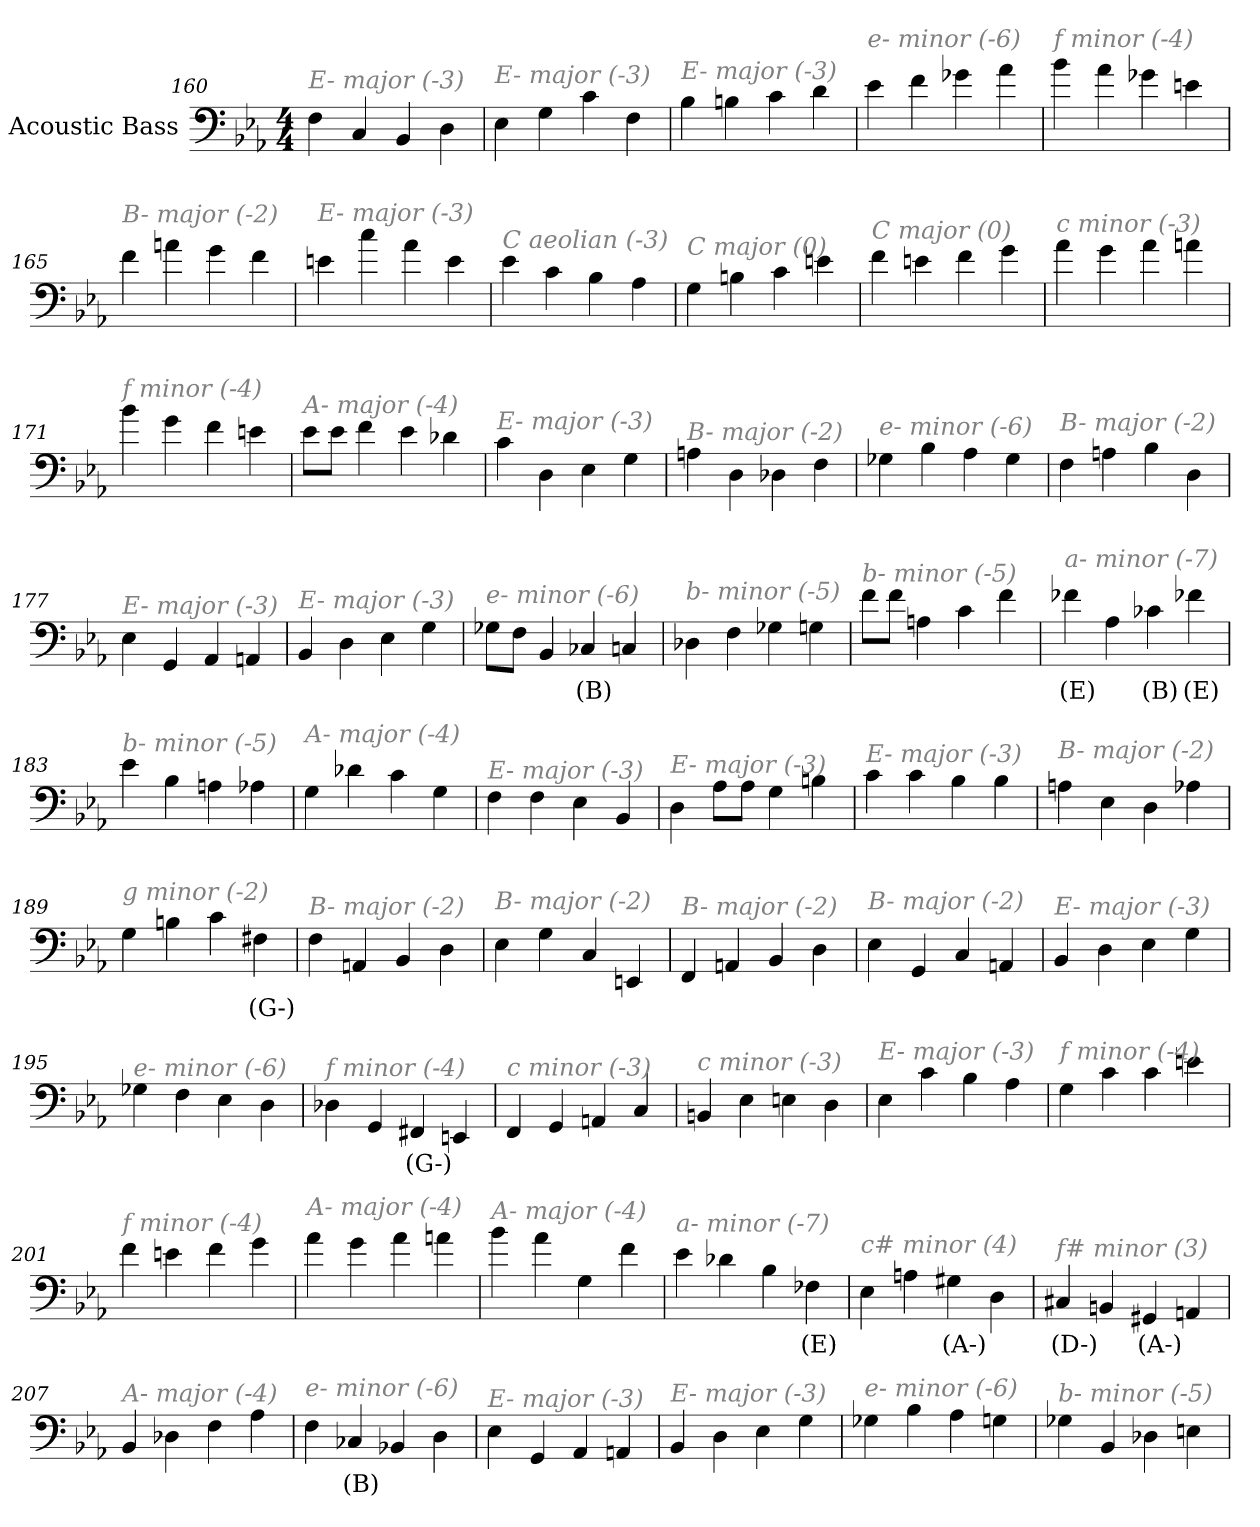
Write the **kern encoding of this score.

**kern	**text
*part1	*part1
*staff1	*staff1
*I"Acoustic Bass	*
*clefF4	*
*ITrd7c12	*
*k[b-e-a-]	*
*E-:	*
*M4/4	*
=160	=160
!LO:TX:i:color=#808080:t=E- major (-3)	!
4FF	.
4CC	.
4BBB-	.
4DD	.
=161	=161
!LO:TX:i:color=#808080:t=E- major (-3)	!
4EE-	.
4GG	.
4C	.
4FF	.
=162	=162
!LO:TX:i:color=#808080:t=E- major (-3)	!
4BB-	.
4BBn	.
4C	.
4D	.
=163	=163
!LO:TX:i:color=#808080:t=e- minor (-6)	!
4E-	.
4F	.
4G-X	.
4A-	.
=164	=164
!LO:TX:i:color=#808080:t=f minor (-4)	!
4B-	.
4A-	.
4G-X	.
4En	.
=165	=165
!LO:TX:i:color=#808080:t=B- major (-2)	!
4F	.
4An	.
4G	.
4F	.
=166	=166
!LO:TX:i:color=#808080:t=E- major (-3)	!
4En	.
4c	.
4A-	.
4E	.
=167	=167
!LO:TX:i:color=#808080:t=C aeolian (-3)	!
4E-	.
4C	.
4BB-	.
4AA-	.
=168	=168
!LO:TX:i:color=#808080:t=C major (0)	!
4GG	.
4BBn	.
4C	.
4En	.
=169	=169
!LO:TX:i:color=#808080:t=C major (0)	!
4F	.
4En	.
4F	.
4G	.
=170	=170
!LO:TX:i:color=#808080:t=c minor (-3)	!
4A-	.
4G	.
4A-	.
4An	.
=171	=171
!LO:TX:i:color=#808080:t=f minor (-4)	!
4B-	.
4G	.
4F	.
4En	.
=172	=172
!LO:TX:i:color=#808080:t=A- major (-4)	!
8E-L	.
8E-J	.
4F	.
4E-	.
4D-X	.
=173	=173
!LO:TX:i:color=#808080:t=E- major (-3)	!
4C	.
4DD	.
4EE-	.
4GG	.
=174	=174
!LO:TX:i:color=#808080:t=B- major (-2)	!
4AAn	.
4DD	.
4DD-X	.
4FF	.
=175	=175
!LO:TX:i:color=#808080:t=e- minor (-6)	!
4GG-X	.
4BB-	.
4AA-	.
4GG-	.
=176	=176
!LO:TX:i:color=#808080:t=B- major (-2)	!
4FF	.
4AAn	.
4BB-	.
4DD	.
=177	=177
!LO:TX:i:color=#808080:t=E- major (-3)	!
4EE-	.
4GGG	.
4AAA-	.
4AAAn	.
=178	=178
!LO:TX:i:color=#808080:t=E- major (-3)	!
4BBB-	.
4DD	.
4EE-	.
4GG	.
=179	=179
!LO:TX:i:color=#808080:t=e- minor (-6)	!
8GG-XL	.
8FFJ	.
4BBB-	.
4CC-Xi	(B)
4CC	.
=180	=180
!LO:TX:i:color=#808080:t=b- minor (-5)	!
4DD-X	.
4FF	.
4GG-X	.
4GGn	.
=181	=181
!LO:TX:i:color=#808080:t=b- minor (-5)	!
8FL	.
8FJ	.
4AAn	.
4C	.
4F	.
=182	=182
!LO:TX:i:color=#808080:t=a- minor (-7)	!
4F-Xi	(E)
4AA-	.
4C-Xi	(B)
4F-Xi	(E)
=183	=183
!LO:TX:i:color=#808080:t=b- minor (-5)	!
4E-	.
4BB-	.
4AAn	.
4AA-X	.
=184	=184
!LO:TX:i:color=#808080:t=A- major (-4)	!
4GG	.
4D-X	.
4C	.
4GG	.
=185	=185
!LO:TX:i:color=#808080:t=E- major (-3)	!
4FF	.
4FF	.
4EE-	.
4BBB-	.
=186	=186
!LO:TX:i:color=#808080:t=E- major (-3)	!
4DD	.
8AA-L	.
8AA-J	.
4GG	.
4BBn	.
=187	=187
!LO:TX:i:color=#808080:t=E- major (-3)	!
4C	.
4C	.
4BB-	.
4BB-	.
=188	=188
!LO:TX:i:color=#808080:t=B- major (-2)	!
4AAn	.
4EE-	.
4DD	.
4AA-X	.
=189	=189
!LO:TX:i:color=#808080:t=g minor (-2)	!
4GG	.
4BBn	.
4C	.
4FF#Xi	(G-)
=190	=190
!LO:TX:i:color=#808080:t=B- major (-2)	!
4FF	.
4AAAn	.
4BBB-	.
4DD	.
=191	=191
!LO:TX:i:color=#808080:t=B- major (-2)	!
4EE-	.
4GG	.
4CC	.
4EEEn	.
=192	=192
!LO:TX:i:color=#808080:t=B- major (-2)	!
4FFF	.
4AAAn	.
4BBB-	.
4DD	.
=193	=193
!LO:TX:i:color=#808080:t=B- major (-2)	!
4EE-	.
4GGG	.
4CC	.
4AAAn	.
=194	=194
!LO:TX:i:color=#808080:t=E- major (-3)	!
4BBB-	.
4DD	.
4EE-	.
4GG	.
=195	=195
!LO:TX:i:color=#808080:t=e- minor (-6)	!
4GG-X	.
4FF	.
4EE-	.
4DD	.
=196	=196
!LO:TX:i:color=#808080:t=f minor (-4)	!
4DD-X	.
4GGG	.
4FFF#Xj	(G-)
4EEEn	.
=197	=197
!LO:TX:i:color=#808080:t=c minor (-3)	!
4FFF	.
4GGG	.
4AAAn	.
4CC	.
=198	=198
!LO:TX:i:color=#808080:t=c minor (-3)	!
4BBBn	.
4EE-	.
4EEn	.
4DD	.
=199	=199
!LO:TX:i:color=#808080:t=E- major (-3)	!
4EE-	.
4C	.
4BB-	.
4AA-	.
=200	=200
!LO:TX:i:color=#808080:t=f minor (-4)	!
4GG	.
4C	.
4C	.
4En	.
=201	=201
!LO:TX:i:color=#808080:t=f minor (-4)	!
4F	.
4En	.
4F	.
4G	.
=202	=202
!LO:TX:i:color=#808080:t=A- major (-4)	!
4A-	.
4G	.
4A-	.
4An	.
=203	=203
!LO:TX:i:color=#808080:t=A- major (-4)	!
4B-	.
4A-	.
4GG	.
4F	.
=204	=204
!LO:TX:i:color=#808080:t=a- minor (-7)	!
4E-	.
4D-X	.
4BB-	.
4FF-Xi	(E)
=205	=205
!LO:TX:i:color=#808080:t=c# minor (4)	!
4EE-	.
4AAn	.
4GG#Xi	(A-)
4DD	.
=206	=206
!LO:TX:i:color=#808080:t=f# minor (3)	!
4CC#Xi	(D-)
4BBBn	.
4GGG#Xi	(A-)
4AAAn	.
=207	=207
!LO:TX:i:color=#808080:t=A- major (-4)	!
4BBB-	.
4DD-X	.
4FF	.
4AA-	.
=208	=208
!LO:TX:i:color=#808080:t=e- minor (-6)	!
4FF	.
4CC-Xi	(B)
4BBB-X	.
4DD	.
=209	=209
!LO:TX:i:color=#808080:t=E- major (-3)	!
4EE-	.
4GGG	.
4AAA-	.
4AAAn	.
=210	=210
!LO:TX:i:color=#808080:t=E- major (-3)	!
4BBB-	.
4DD	.
4EE-	.
4GG	.
=211	=211
!LO:TX:i:color=#808080:t=e- minor (-6)	!
4GG-X	.
4BB-	.
4AA-	.
4GGn	.
=212	=212
!LO:TX:i:color=#808080:t=b- minor (-5)	!
4GG-X	.
4BBB-	.
4DD-X	.
4EEn	.
=	=
*-	*-
